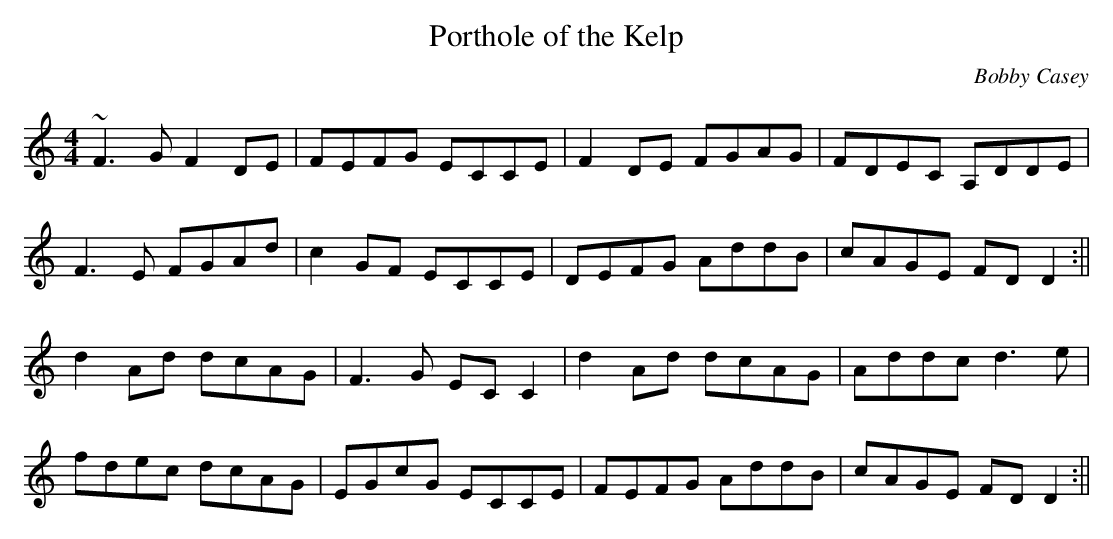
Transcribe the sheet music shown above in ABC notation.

X:1
T: Porthole of the Kelp
C: Bobby Casey
M: 4/4
L: 1/8
K: C
~F3G F2DE|FEFG ECCE|F2DE FGAG|FDEC A,DDE |
F3E FGAd|c2GF ECCE|DEFG AddB|cAGE FDD2 :||
d2Ad dcAG|F3G ECC2|d2Ad dcAG|Addc d3e |
fdec dcAG|EGcG ECCE|FEFG AddB|cAGE FDD2 :||
